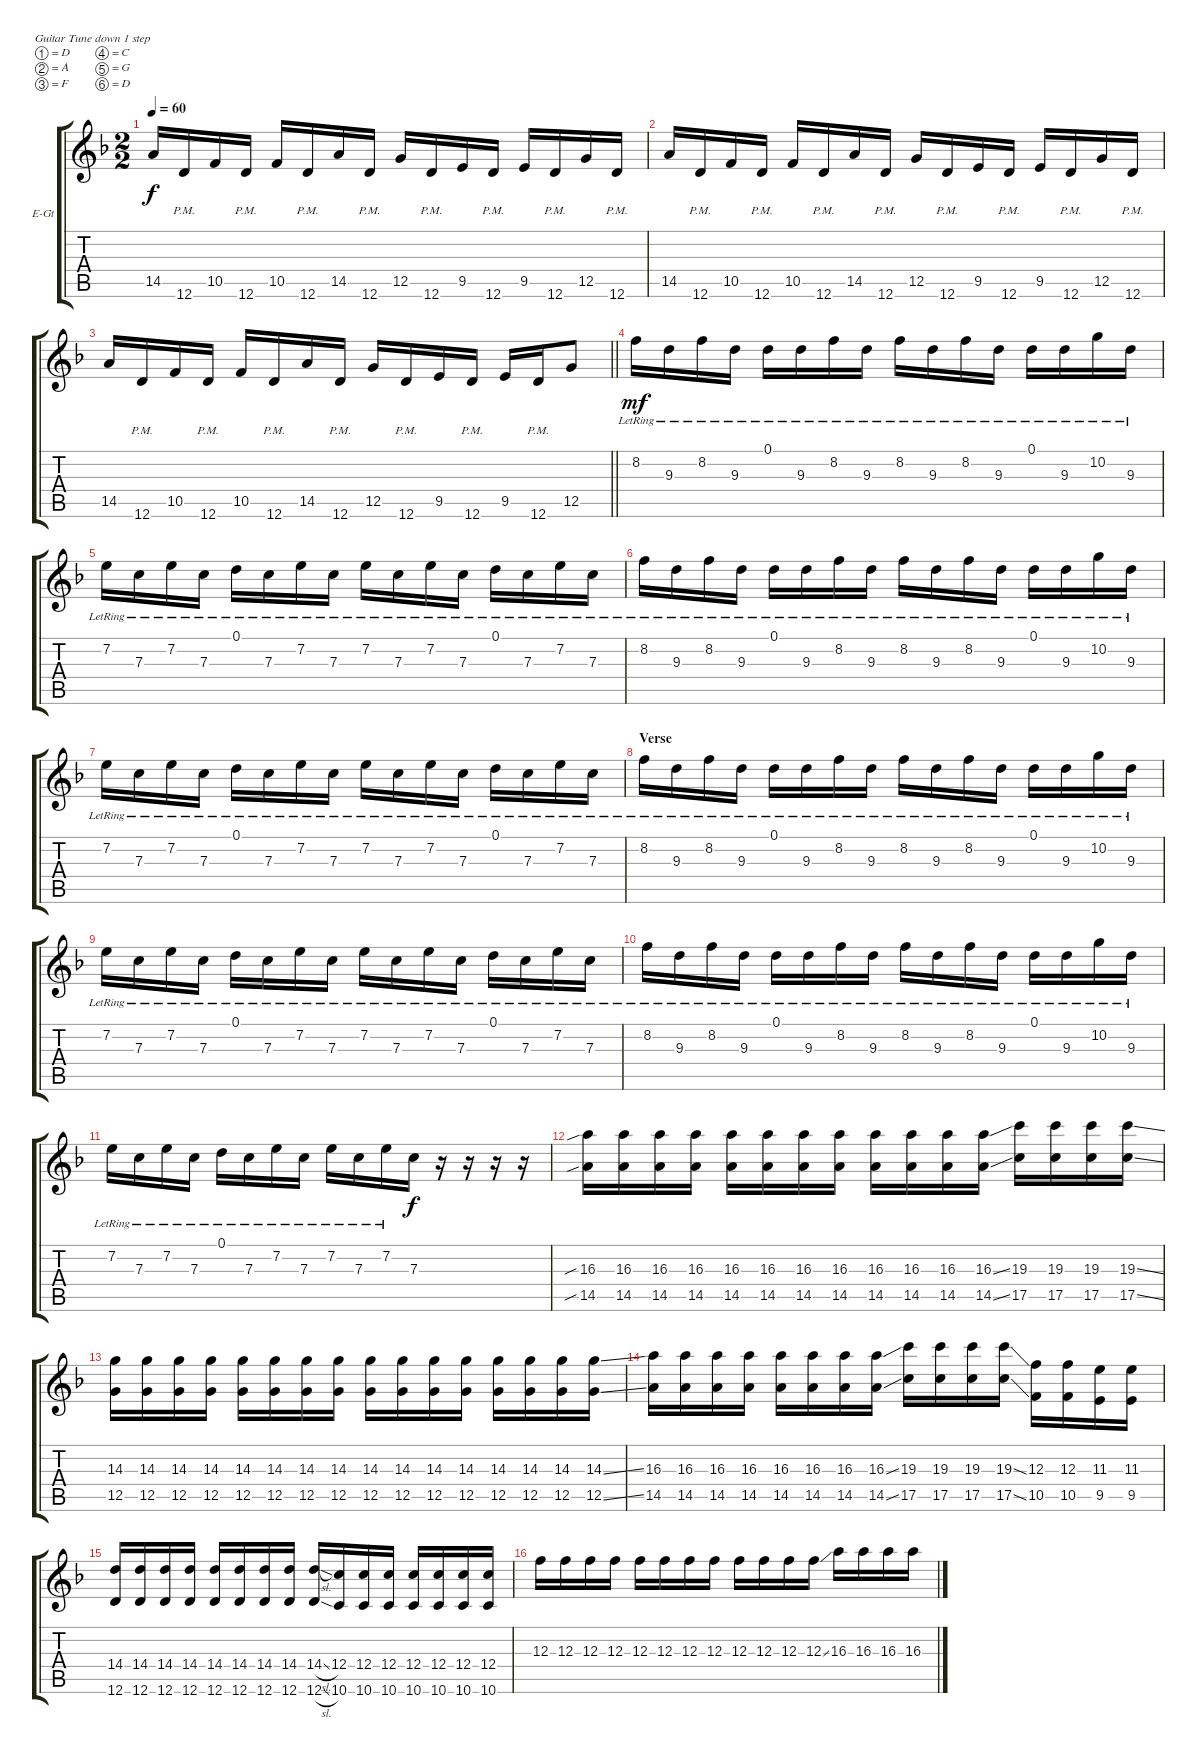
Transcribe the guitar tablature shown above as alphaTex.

\bracketExtendMode groupsimilarinstruments
\firstSystemTrackNameOrientation horizontal
\otherSystemsTrackNameOrientation horizontal
\track ("Electric Guitar" "E-Gt") {instrument distortionguitar}
\staff {score tabs}
\tuning (D4 A3 F3 C3 G2 D2)
\ts (2 2)
\tempo 60
\clef g2
\ks dminor
14.5.16{dy f} 12.6{pm}.16 10.5.16 12.6{pm}.16 10.5.16 12.6{pm}.16 14.5.16 12.6{pm}.16 12.5.16 12.6{pm}.16 9.5.16 12.6{pm}.16 9.5.16 12.6{pm}.16 12.5.16 12.6{pm}.16 |
14.5.16 12.6{pm}.16 10.5.16 12.6{pm}.16 10.5.16 12.6{pm}.16 14.5.16 12.6{pm}.16 12.5.16 12.6{pm}.16 9.5.16 12.6{pm}.16 9.5.16 12.6{pm}.16 12.5.16 12.6{pm}.16 |
\barLineRight lightlight
14.5.16 12.6{pm}.16 10.5.16 12.6{pm}.16 10.5.16 12.6{pm}.16 14.5.16 12.6{pm}.16 12.5.16 12.6{pm}.16 9.5.16 12.6{pm}.16 9.5.16 12.6{pm}.16 12.5.8 |
8.2{lr}.16{dy mf} 9.3{lr}.16 8.2{lr}.16 9.3{lr}.16 0.1{lr}.16 9.3{lr}.16 8.2{lr}.16 9.3{lr}.16 8.2{lr}.16 9.3{lr}.16 8.2{lr}.16 9.3{lr}.16 0.1{lr}.16 9.3{lr}.16 10.2{lr}.16 9.3{lr}.16 |
7.2{lr}.16 7.3{lr}.16 7.2{lr}.16 7.3{lr}.16 0.1{lr}.16 7.3{lr}.16 7.2{lr}.16 7.3{lr}.16 7.2{lr}.16 7.3{lr}.16 7.2{lr}.16 7.3{lr}.16 0.1{lr}.16 7.3{lr}.16 7.2{lr}.16 7.3{lr}.16 |
8.2{lr}.16 9.3{lr}.16 8.2{lr}.16 9.3{lr}.16 0.1{lr}.16 9.3{lr}.16 8.2{lr}.16 9.3{lr}.16 8.2{lr}.16 9.3{lr}.16 8.2{lr}.16 9.3{lr}.16 0.1{lr}.16 9.3{lr}.16 10.2{lr}.16 9.3{lr}.16 |
7.2{lr}.16 7.3{lr}.16 7.2{lr}.16 7.3{lr}.16 0.1{lr}.16 7.3{lr}.16 7.2{lr}.16 7.3{lr}.16 7.2{lr}.16 7.3{lr}.16 7.2{lr}.16 7.3{lr}.16 0.1{lr}.16 7.3{lr}.16 7.2{lr}.16 7.3{lr}.16 |
\section ("" "Verse ")
8.2{lr}.16 9.3{lr}.16 8.2{lr}.16 9.3{lr}.16 0.1{lr}.16 9.3{lr}.16 8.2{lr}.16 9.3{lr}.16 8.2{lr}.16 9.3{lr}.16 8.2{lr}.16 9.3{lr}.16 0.1{lr}.16 9.3{lr}.16 10.2{lr}.16 9.3{lr}.16 |
7.2{lr}.16 7.3{lr}.16 7.2{lr}.16 7.3{lr}.16 0.1{lr}.16 7.3{lr}.16 7.2{lr}.16 7.3{lr}.16 7.2{lr}.16 7.3{lr}.16 7.2{lr}.16 7.3{lr}.16 0.1{lr}.16 7.3{lr}.16 7.2{lr}.16 7.3{lr}.16 |
8.2{lr}.16 9.3{lr}.16 8.2{lr}.16 9.3{lr}.16 0.1{lr}.16 9.3{lr}.16 8.2{lr}.16 9.3{lr}.16 8.2{lr}.16 9.3{lr}.16 8.2{lr}.16 9.3{lr}.16 0.1{lr}.16 9.3{lr}.16 10.2{lr}.16 9.3{lr}.16 |
7.2{lr}.16 7.3{lr}.16 7.2{lr}.16 7.3{lr}.16 0.1{lr}.16 7.3{lr}.16 7.2{lr}.16 7.3{lr}.16 7.2{lr}.16 7.3{lr}.16 7.2{lr}.16 7.3.16{dy f} r.16 r.16 r.16 r.16 |
(14.5{sib} 16.3{sib}).16 (14.5 16.3).16 (14.5 16.3).16 (14.5 16.3).16 (14.5 16.3).16 (14.5 16.3).16 (14.5 16.3).16 (14.5 16.3).16 (14.5 16.3).16 (14.5 16.3).16 (14.5 16.3).16 (14.5{ss} 16.3{ss}).16 (17.5 19.3).16 (17.5 19.3).16 (17.5 19.3).16 (17.5{ss} 19.3{ss}).16 |
(12.5 14.3).16 (12.5 14.3).16 (12.5 14.3).16 (12.5 14.3).16 (12.5 14.3).16 (12.5 14.3).16 (12.5 14.3).16 (12.5 14.3).16 (12.5 14.3).16 (12.5 14.3).16 (12.5 14.3).16 (12.5 14.3).16 (12.5 14.3).16 (12.5 14.3).16 (12.5 14.3).16 (12.5{ss} 14.3{ss}).16 |
(16.3 14.5).16 (16.3 14.5).16 (16.3 14.5).16 (16.3 14.5).16 (16.3 14.5).16 (16.3 14.5).16 (16.3 14.5).16 (16.3{ss} 14.5{ss}).16 (17.5 19.3).16 (17.5 19.3).16 (17.5 19.3).16 (17.5{ss} 19.3{ss}).16 (10.5 12.3).16 (10.5 12.3).16 (9.5 11.3).16 (9.5 11.3).16 |
(12.6 14.4).16 (12.6 14.4).16 (12.6 14.4).16 (12.6 14.4).16 (12.6 14.4).16 (12.6 14.4).16 (12.6 14.4).16 (12.6 14.4).16 (12.6{sl} 14.4{sl}).16 (10.6 12.4).16 (10.6 12.4).16 (10.6 12.4).16 (10.6 12.4).16 (10.6 12.4).16 (10.6 12.4).16 (10.6 12.4).16 |
12.3.16 12.3.16 12.3.16 12.3.16 12.3.16 12.3.16 12.3.16 12.3.16 12.3.16 12.3.16 12.3.16 12.3{ss}.16 16.3.16 16.3.16 16.3.16 16.3.16
